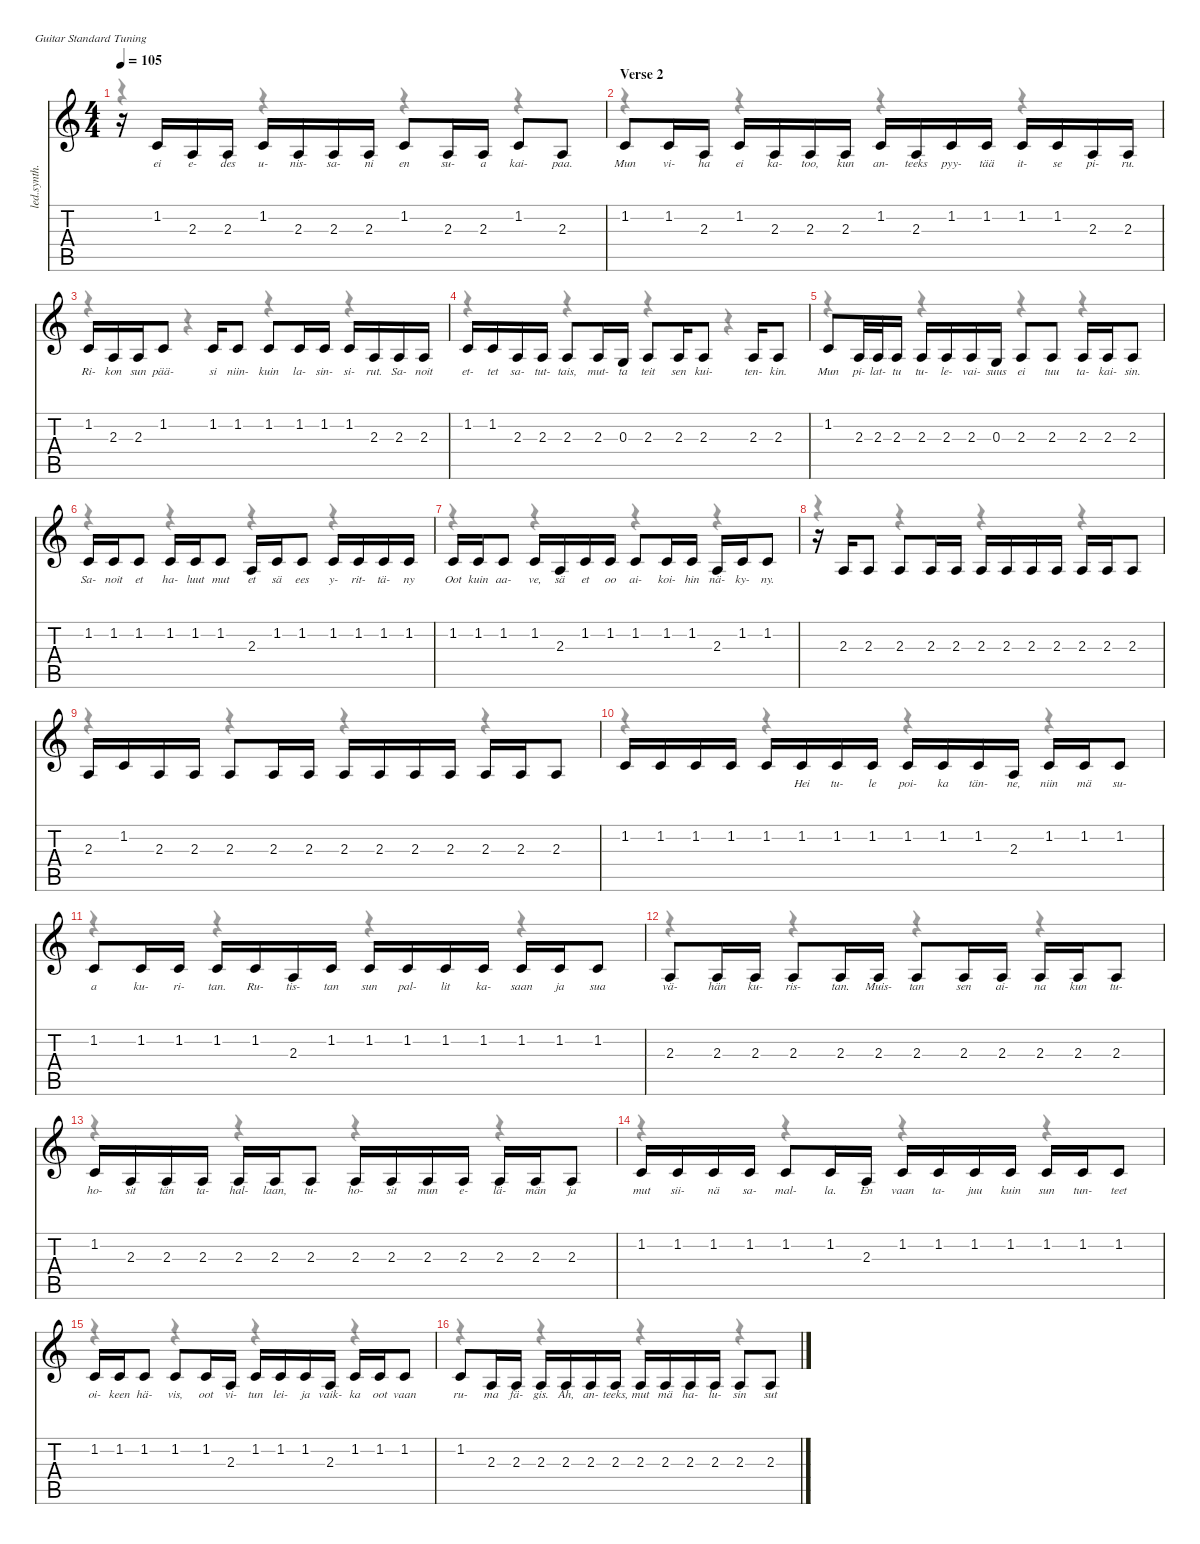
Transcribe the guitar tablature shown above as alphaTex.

\defaultSystemsLayout 4
\hideDynamics
\bracketExtendMode nobrackets
\otherSystemsTrackNameOrientation horizontal
\track ("Vocal" "led.synth.") {instrument lead6voice}
\staff {score tabs}
\tuning (E4 B3 G3 D3 A2 E2)
\voice
\ts (4 4)
\tempo 105
\clef g2
\ks c
r.16{dy f beam Up} 1.2.16{lyrics (0 "ei") lyrics (1 "") lyrics (2 "") lyrics (3 "") lyrics (4 "") beam Up} 2.3.16{lyrics (0 "e-") lyrics (1 "") lyrics (2 "") lyrics (3 "") lyrics (4 "") beam Up} 2.3.16{lyrics (0 "des") lyrics (1 "") lyrics (2 "") lyrics (3 "") lyrics (4 "") beam Up} 1.2.16{lyrics (0 "u-") lyrics (1 "") lyrics (2 "") lyrics (3 "") lyrics (4 "") beam Up} 2.3.16{lyrics (0 "nis-") lyrics (1 "") lyrics (2 "") lyrics (3 "") lyrics (4 "") beam Up} 2.3.16{lyrics (0 "sa-") lyrics (1 "") lyrics (2 "") lyrics (3 "") lyrics (4 "") beam Up} 2.3.16{lyrics (0 "ni") lyrics (1 "") lyrics (2 "") lyrics (3 "") lyrics (4 "") beam Up} 1.2.8{lyrics (0 "en") lyrics (1 "") lyrics (2 "") lyrics (3 "") lyrics (4 "") beam Up} 2.3.16{lyrics (0 "su-") lyrics (1 "") lyrics (2 "") lyrics (3 "") lyrics (4 "") beam Up} 2.3.16{lyrics (0 "a") lyrics (1 "") lyrics (2 "") lyrics (3 "") lyrics (4 "") beam Up} 1.2.8{lyrics (0 "kai-") lyrics (1 "") lyrics (2 "") lyrics (3 "") lyrics (4 "") beam Up} 2.3.8{lyrics (0 "paa.") lyrics (1 "") lyrics (2 "") lyrics (3 "") lyrics (4 "") beam Up} |
\section ("" "Verse 2")
1.2.8{lyrics (0 "Mun") lyrics (1 "") lyrics (2 "") lyrics (3 "") lyrics (4 "") beam Up} 1.2.16{lyrics (0 "vi-") lyrics (1 "") lyrics (2 "") lyrics (3 "") lyrics (4 "") beam Up} 2.3.16{lyrics (0 "ha") lyrics (1 "") lyrics (2 "") lyrics (3 "") lyrics (4 "") beam Up} 1.2.16{lyrics (0 "ei") lyrics (1 "") lyrics (2 "") lyrics (3 "") lyrics (4 "") beam Up} 2.3.16{lyrics (0 "ka-") lyrics (1 "") lyrics (2 "") lyrics (3 "") lyrics (4 "") beam Up} 2.3.16{lyrics (0 "too,") lyrics (1 "") lyrics (2 "") lyrics (3 "") lyrics (4 "") beam Up} 2.3.16{lyrics (0 "kun") lyrics (1 "") lyrics (2 "") lyrics (3 "") lyrics (4 "") beam Up} 1.2.16{lyrics (0 "an-") lyrics (1 "") lyrics (2 "") lyrics (3 "") lyrics (4 "") beam Up} 2.3.16{lyrics (0 "teeks") lyrics (1 "") lyrics (2 "") lyrics (3 "") lyrics (4 "") beam Up} 1.2.16{lyrics (0 "pyy-") lyrics (1 "") lyrics (2 "") lyrics (3 "") lyrics (4 "") beam Up} 1.2.16{lyrics (0 "tää") lyrics (1 "") lyrics (2 "") lyrics (3 "") lyrics (4 "") beam Up} 1.2.16{lyrics (0 "it-") lyrics (1 "") lyrics (2 "") lyrics (3 "") lyrics (4 "") beam Up} 1.2.16{lyrics (0 "se") lyrics (1 "") lyrics (2 "") lyrics (3 "") lyrics (4 "") beam Up} 2.3.16{lyrics (0 "pi-") lyrics (1 "") lyrics (2 "") lyrics (3 "") lyrics (4 "") beam Up} 2.3.16{lyrics (0 "ru.") lyrics (1 "") lyrics (2 "") lyrics (3 "") lyrics (4 "") beam Up} |
1.2.16{lyrics (0 "Ri-") lyrics (1 "") lyrics (2 "") lyrics (3 "") lyrics (4 "") beam Up} 2.3.16{lyrics (0 "kon") lyrics (1 "") lyrics (2 "") lyrics (3 "") lyrics (4 "") beam Up} 2.3.16{lyrics (0 "sun") lyrics (1 "") lyrics (2 "") lyrics (3 "") lyrics (4 "") beam Up} 1.2.8{lyrics (0 "pää-") lyrics (1 "") lyrics (2 "") lyrics (3 "") lyrics (4 "") beam Up} 1.2.16{lyrics (0 "si") lyrics (1 "") lyrics (2 "") lyrics (3 "") lyrics (4 "") beam Up} 1.2.8{lyrics (0 "niin-") lyrics (1 "") lyrics (2 "") lyrics (3 "") lyrics (4 "") beam Up} 1.2.8{lyrics (0 "kuin") lyrics (1 "") lyrics (2 "") lyrics (3 "") lyrics (4 "") beam Up} 1.2.16{lyrics (0 "la-") lyrics (1 "") lyrics (2 "") lyrics (3 "") lyrics (4 "") beam Up} 1.2.16{lyrics (0 "sin-") lyrics (1 "") lyrics (2 "") lyrics (3 "") lyrics (4 "") beam Up} 1.2.16{lyrics (0 "si-") lyrics (1 "") lyrics (2 "") lyrics (3 "") lyrics (4 "") beam Up} 2.3.16{lyrics (0 "rut.") lyrics (1 "") lyrics (2 "") lyrics (3 "") lyrics (4 "") beam Up} 2.3.16{lyrics (0 "Sa-") lyrics (1 "") lyrics (2 "") lyrics (3 "") lyrics (4 "") beam Up} 2.3.16{lyrics (0 "noit") lyrics (1 "") lyrics (2 "") lyrics (3 "") lyrics (4 "") beam Up} |
1.2.16{lyrics (0 "et-") lyrics (1 "") lyrics (2 "") lyrics (3 "") lyrics (4 "") beam Up} 1.2.16{lyrics (0 "tet") lyrics (1 "") lyrics (2 "") lyrics (3 "") lyrics (4 "") beam Up} 2.3.16{lyrics (0 "sa-") lyrics (1 "") lyrics (2 "") lyrics (3 "") lyrics (4 "") beam Up} 2.3.16{lyrics (0 "tut-") lyrics (1 "") lyrics (2 "") lyrics (3 "") lyrics (4 "") beam Up} 2.3.8{lyrics (0 "tais,") lyrics (1 "") lyrics (2 "") lyrics (3 "") lyrics (4 "") beam Up} 2.3.16{lyrics (0 "mut-") lyrics (1 "") lyrics (2 "") lyrics (3 "") lyrics (4 "") beam Up} 0.3.16{lyrics (0 "ta") lyrics (1 "") lyrics (2 "") lyrics (3 "") lyrics (4 "") beam Up} 2.3.8{lyrics (0 "teit") lyrics (1 "") lyrics (2 "") lyrics (3 "") lyrics (4 "") beam Up} 2.3.16{lyrics (0 "sen") lyrics (1 "") lyrics (2 "") lyrics (3 "") lyrics (4 "") beam Up} 2.3.8{lyrics (0 "kui-") lyrics (1 "") lyrics (2 "") lyrics (3 "") lyrics (4 "") beam Up} 2.3.16{lyrics (0 "ten-") lyrics (1 "") lyrics (2 "") lyrics (3 "") lyrics (4 "") beam Up} 2.3.8{lyrics (0 "kin.") lyrics (1 "") lyrics (2 "") lyrics (3 "") lyrics (4 "") beam Up} |
1.2.8{lyrics (0 "Mun") lyrics (1 "") lyrics (2 "") lyrics (3 "") lyrics (4 "") beam Up} 2.3.32{lyrics (0 "pi-") lyrics (1 "") lyrics (2 "") lyrics (3 "") lyrics (4 "") beam Up} 2.3.32{lyrics (0 "lat-") lyrics (1 "") lyrics (2 "") lyrics (3 "") lyrics (4 "") beam Up} 2.3.16{lyrics (0 "tu") lyrics (1 "") lyrics (2 "") lyrics (3 "") lyrics (4 "") beam Up} 2.3.16{lyrics (0 "tu-") lyrics (1 "") lyrics (2 "") lyrics (3 "") lyrics (4 "") beam Up} 2.3.16{lyrics (0 "le-") lyrics (1 "") lyrics (2 "") lyrics (3 "") lyrics (4 "") beam Up} 2.3.16{lyrics (0 "vai-") lyrics (1 "") lyrics (2 "") lyrics (3 "") lyrics (4 "") beam Up} 0.3.16{lyrics (0 "suus") lyrics (1 "") lyrics (2 "") lyrics (3 "") lyrics (4 "") beam Up} 2.3.8{lyrics (0 "ei") lyrics (1 "") lyrics (2 "") lyrics (3 "") lyrics (4 "") beam Up} 2.3.8{lyrics (0 "tuu") lyrics (1 "") lyrics (2 "") lyrics (3 "") lyrics (4 "") beam Up} 2.3.16{lyrics (0 "ta-") lyrics (1 "") lyrics (2 "") lyrics (3 "") lyrics (4 "") beam Up} 2.3.16{lyrics (0 "kai-") lyrics (1 "") lyrics (2 "") lyrics (3 "") lyrics (4 "") beam Up} 2.3.8{lyrics (0 "sin.") lyrics (1 "") lyrics (2 "") lyrics (3 "") lyrics (4 "") beam Up} |
1.2.16{lyrics (0 "Sa-") lyrics (1 "") lyrics (2 "") lyrics (3 "") lyrics (4 "") beam Up} 1.2.16{lyrics (0 "noit") lyrics (1 "") lyrics (2 "") lyrics (3 "") lyrics (4 "") beam Up} 1.2.8{lyrics (0 "et") lyrics (1 "") lyrics (2 "") lyrics (3 "") lyrics (4 "") beam Up} 1.2.16{lyrics (0 "ha-") lyrics (1 "") lyrics (2 "") lyrics (3 "") lyrics (4 "") beam Up} 1.2.16{lyrics (0 "luut") lyrics (1 "") lyrics (2 "") lyrics (3 "") lyrics (4 "") beam Up} 1.2.8{lyrics (0 "mut") lyrics (1 "") lyrics (2 "") lyrics (3 "") lyrics (4 "") beam Up} 2.3.16{lyrics (0 "et") lyrics (1 "") lyrics (2 "") lyrics (3 "") lyrics (4 "") beam Up} 1.2.16{lyrics (0 "sä") lyrics (1 "") lyrics (2 "") lyrics (3 "") lyrics (4 "") beam Up} 1.2.8{lyrics (0 "ees") lyrics (1 "") lyrics (2 "") lyrics (3 "") lyrics (4 "") beam Up} 1.2.16{lyrics (0 "y-") lyrics (1 "") lyrics (2 "") lyrics (3 "") lyrics (4 "") beam Up} 1.2.16{lyrics (0 "rit-") lyrics (1 "") lyrics (2 "") lyrics (3 "") lyrics (4 "") beam Up} 1.2.16{lyrics (0 "tä-") lyrics (1 "") lyrics (2 "") lyrics (3 "") lyrics (4 "") beam Up} 1.2.16{lyrics (0 "ny") lyrics (1 "") lyrics (2 "") lyrics (3 "") lyrics (4 "") beam Up} |
1.2.16{lyrics (0 "Oot") lyrics (1 "") lyrics (2 "") lyrics (3 "") lyrics (4 "") beam Up} 1.2.16{lyrics (0 "kuin") lyrics (1 "") lyrics (2 "") lyrics (3 "") lyrics (4 "") beam Up} 1.2.8{lyrics (0 "aa-") lyrics (1 "") lyrics (2 "") lyrics (3 "") lyrics (4 "") beam Up} 1.2.16{lyrics (0 "ve,") lyrics (1 "") lyrics (2 "") lyrics (3 "") lyrics (4 "") beam Up} 2.3.16{lyrics (0 "sä") lyrics (1 "") lyrics (2 "") lyrics (3 "") lyrics (4 "") beam Up} 1.2.16{lyrics (0 "et") lyrics (1 "") lyrics (2 "") lyrics (3 "") lyrics (4 "") beam Up} 1.2.16{lyrics (0 "oo") lyrics (1 "") lyrics (2 "") lyrics (3 "") lyrics (4 "") beam Up} 1.2.8{lyrics (0 "ai-") lyrics (1 "") lyrics (2 "") lyrics (3 "") lyrics (4 "") beam Up} 1.2.16{lyrics (0 "koi-") lyrics (1 "") lyrics (2 "") lyrics (3 "") lyrics (4 "") beam Up} 1.2.16{lyrics (0 "hin") lyrics (1 "") lyrics (2 "") lyrics (3 "") lyrics (4 "") beam Up} 2.3.16{lyrics (0 "nä-") lyrics (1 "") lyrics (2 "") lyrics (3 "") lyrics (4 "") beam Up} 1.2.16{lyrics (0 "ky-") lyrics (1 "") lyrics (2 "") lyrics (3 "") lyrics (4 "") beam Up} 1.2.8{lyrics (0 "ny.") lyrics (1 "") lyrics (2 "") lyrics (3 "") lyrics (4 "") beam Up} |
r.16{beam Up} 2.3.16{beam Up} 2.3.8{beam Up} 2.3.8{beam Up} 2.3.16{beam Up} 2.3.16{beam Up} 2.3.16{beam Up} 2.3.16{beam Up} 2.3.16{beam Up} 2.3.16{beam Up} 2.3.16{beam Up} 2.3.16{beam Up} 2.3.8{beam Up} |
2.3.16{beam Up} 1.2.16{beam Up} 2.3.16{beam Up} 2.3.16{beam Up} 2.3.8{beam Up} 2.3.16{beam Up} 2.3.16{beam Up} 2.3.16{beam Up} 2.3.16{beam Up} 2.3.16{beam Up} 2.3.16{beam Up} 2.3.16{beam Up} 2.3.16{beam Up} 2.3.8{beam Up} |
1.2.16{beam Up} 1.2.16{beam Up} 1.2.16{beam Up} 1.2.16{beam Up} 1.2.16{beam Up} 1.2.16{lyrics (0 "Hei") lyrics (1 "") lyrics (2 "") lyrics (3 "") lyrics (4 "") beam Up} 1.2.16{lyrics (0 "tu-") lyrics (1 "") lyrics (2 "") lyrics (3 "") lyrics (4 "") beam Up} 1.2.16{lyrics (0 "le") lyrics (1 "") lyrics (2 "") lyrics (3 "") lyrics (4 "") beam Up} 1.2.16{lyrics (0 "poi-") lyrics (1 "") lyrics (2 "") lyrics (3 "") lyrics (4 "") beam Up} 1.2.16{lyrics (0 "ka") lyrics (1 "") lyrics (2 "") lyrics (3 "") lyrics (4 "") beam Up} 1.2.16{lyrics (0 "tän-") lyrics (1 "") lyrics (2 "") lyrics (3 "") lyrics (4 "") beam Up} 2.3.16{lyrics (0 "ne,") lyrics (1 "") lyrics (2 "") lyrics (3 "") lyrics (4 "") beam Up} 1.2.16{lyrics (0 "niin") lyrics (1 "") lyrics (2 "") lyrics (3 "") lyrics (4 "") beam Up} 1.2.16{lyrics (0 "mä") lyrics (1 "") lyrics (2 "") lyrics (3 "") lyrics (4 "") beam Up} 1.2.8{lyrics (0 "su-") lyrics (1 "") lyrics (2 "") lyrics (3 "") lyrics (4 "") beam Up} |
1.2.8{lyrics (0 "a") lyrics (1 "") lyrics (2 "") lyrics (3 "") lyrics (4 "") beam Up} 1.2.16{lyrics (0 "ku-") lyrics (1 "") lyrics (2 "") lyrics (3 "") lyrics (4 "") beam Up} 1.2.16{lyrics (0 "ri-") lyrics (1 "") lyrics (2 "") lyrics (3 "") lyrics (4 "") beam Up} 1.2.16{lyrics (0 "tan.") lyrics (1 "") lyrics (2 "") lyrics (3 "") lyrics (4 "") beam Up} 1.2.16{lyrics (0 "Ru-") lyrics (1 "") lyrics (2 "") lyrics (3 "") lyrics (4 "") beam Up} 2.3.16{lyrics (0 "tis-") lyrics (1 "") lyrics (2 "") lyrics (3 "") lyrics (4 "") beam Up} 1.2.16{lyrics (0 "tan") lyrics (1 "") lyrics (2 "") lyrics (3 "") lyrics (4 "") beam Up} 1.2.16{lyrics (0 "sun") lyrics (1 "") lyrics (2 "") lyrics (3 "") lyrics (4 "") beam Up} 1.2.16{lyrics (0 "pal-") lyrics (1 "") lyrics (2 "") lyrics (3 "") lyrics (4 "") beam Up} 1.2.16{lyrics (0 "lit") lyrics (1 "") lyrics (2 "") lyrics (3 "") lyrics (4 "") beam Up} 1.2.16{lyrics (0 "ka-") lyrics (1 "") lyrics (2 "") lyrics (3 "") lyrics (4 "") beam Up} 1.2.16{lyrics (0 "saan") lyrics (1 "") lyrics (2 "") lyrics (3 "") lyrics (4 "") beam Up} 1.2.16{lyrics (0 "ja") lyrics (1 "") lyrics (2 "") lyrics (3 "") lyrics (4 "") beam Up} 1.2.8{lyrics (0 "sua") lyrics (1 "") lyrics (2 "") lyrics (3 "") lyrics (4 "") beam Up} |
2.3.8{lyrics (0 "vä-") lyrics (1 "") lyrics (2 "") lyrics (3 "") lyrics (4 "") beam Up} 2.3.16{lyrics (0 "hän") lyrics (1 "") lyrics (2 "") lyrics (3 "") lyrics (4 "") beam Up} 2.3.16{lyrics (0 "ku-") lyrics (1 "") lyrics (2 "") lyrics (3 "") lyrics (4 "") beam Up} 2.3.8{lyrics (0 "ris-") lyrics (1 "") lyrics (2 "") lyrics (3 "") lyrics (4 "") beam Up} 2.3.16{lyrics (0 "tan.") lyrics (1 "") lyrics (2 "") lyrics (3 "") lyrics (4 "") beam Up} 2.3.16{lyrics (0 "Muis-") lyrics (1 "") lyrics (2 "") lyrics (3 "") lyrics (4 "") beam Up} 2.3.8{lyrics (0 "tan") lyrics (1 "") lyrics (2 "") lyrics (3 "") lyrics (4 "") beam Up} 2.3.16{lyrics (0 "sen") lyrics (1 "") lyrics (2 "") lyrics (3 "") lyrics (4 "") beam Up} 2.3.16{lyrics (0 "ai-") lyrics (1 "") lyrics (2 "") lyrics (3 "") lyrics (4 "") beam Up} 2.3.16{lyrics (0 "na") lyrics (1 "") lyrics (2 "") lyrics (3 "") lyrics (4 "") beam Up} 2.3.16{lyrics (0 "kun") lyrics (1 "") lyrics (2 "") lyrics (3 "") lyrics (4 "") beam Up} 2.3.8{lyrics (0 "tu-") lyrics (1 "") lyrics (2 "") lyrics (3 "") lyrics (4 "") beam Up} |
1.2.16{lyrics (0 "ho-") lyrics (1 "") lyrics (2 "") lyrics (3 "") lyrics (4 "") beam Up} 2.3.16{lyrics (0 "sit") lyrics (1 "") lyrics (2 "") lyrics (3 "") lyrics (4 "") beam Up} 2.3.16{lyrics (0 "tän") lyrics (1 "") lyrics (2 "") lyrics (3 "") lyrics (4 "") beam Up} 2.3.16{lyrics (0 "ta-") lyrics (1 "") lyrics (2 "") lyrics (3 "") lyrics (4 "") beam Up} 2.3.16{lyrics (0 "hal-") lyrics (1 "") lyrics (2 "") lyrics (3 "") lyrics (4 "") beam Up} 2.3.16{lyrics (0 "laan,") lyrics (1 "") lyrics (2 "") lyrics (3 "") lyrics (4 "") beam Up} 2.3.8{lyrics (0 "tu-") lyrics (1 "") lyrics (2 "") lyrics (3 "") lyrics (4 "") beam Up} 2.3.16{lyrics (0 "ho-") lyrics (1 "") lyrics (2 "") lyrics (3 "") lyrics (4 "") beam Up} 2.3.16{lyrics (0 "sit") lyrics (1 "") lyrics (2 "") lyrics (3 "") lyrics (4 "") beam Up} 2.3.16{lyrics (0 "mun") lyrics (1 "") lyrics (2 "") lyrics (3 "") lyrics (4 "") beam Up} 2.3.16{lyrics (0 "e-") lyrics (1 "") lyrics (2 "") lyrics (3 "") lyrics (4 "") beam Up} 2.3.16{lyrics (0 "lä-") lyrics (1 "") lyrics (2 "") lyrics (3 "") lyrics (4 "") beam Up} 2.3.16{lyrics (0 "män") lyrics (1 "") lyrics (2 "") lyrics (3 "") lyrics (4 "") beam Up} 2.3.8{lyrics (0 "ja") lyrics (1 "") lyrics (2 "") lyrics (3 "") lyrics (4 "") beam Up} |
1.2.16{lyrics (0 "mut") lyrics (1 "") lyrics (2 "") lyrics (3 "") lyrics (4 "") beam Up} 1.2.16{lyrics (0 "sii-") lyrics (1 "") lyrics (2 "") lyrics (3 "") lyrics (4 "") beam Up} 1.2.16{lyrics (0 "nä") lyrics (1 "") lyrics (2 "") lyrics (3 "") lyrics (4 "") beam Up} 1.2.16{lyrics (0 "sa-") lyrics (1 "") lyrics (2 "") lyrics (3 "") lyrics (4 "") beam Up} 1.2.8{lyrics (0 "mal-") lyrics (1 "") lyrics (2 "") lyrics (3 "") lyrics (4 "") beam Up} 1.2.16{lyrics (0 "la.") lyrics (1 "") lyrics (2 "") lyrics (3 "") lyrics (4 "") beam Up} 2.3.16{lyrics (0 "En") lyrics (1 "") lyrics (2 "") lyrics (3 "") lyrics (4 "") beam Up} 1.2.16{lyrics (0 "vaan") lyrics (1 "") lyrics (2 "") lyrics (3 "") lyrics (4 "") beam Up} 1.2.16{lyrics (0 "ta-") lyrics (1 "") lyrics (2 "") lyrics (3 "") lyrics (4 "") beam Up} 1.2.16{lyrics (0 "juu") lyrics (1 "") lyrics (2 "") lyrics (3 "") lyrics (4 "") beam Up} 1.2.16{lyrics (0 "kuin") lyrics (1 "") lyrics (2 "") lyrics (3 "") lyrics (4 "") beam Up} 1.2.16{lyrics (0 "sun") lyrics (1 "") lyrics (2 "") lyrics (3 "") lyrics (4 "") beam Up} 1.2.16{lyrics (0 "tun-") lyrics (1 "") lyrics (2 "") lyrics (3 "") lyrics (4 "") beam Up} 1.2.8{lyrics (0 "teet") lyrics (1 "") lyrics (2 "") lyrics (3 "") lyrics (4 "") beam Up} |
1.2.16{lyrics (0 "oi-") lyrics (1 "") lyrics (2 "") lyrics (3 "") lyrics (4 "") beam Up} 1.2.16{lyrics (0 "keen") lyrics (1 "") lyrics (2 "") lyrics (3 "") lyrics (4 "") beam Up} 1.2.8{lyrics (0 "hä-") lyrics (1 "") lyrics (2 "") lyrics (3 "") lyrics (4 "") beam Up} 1.2.8{lyrics (0 "vis,") lyrics (1 "") lyrics (2 "") lyrics (3 "") lyrics (4 "") beam Up} 1.2.16{lyrics (0 "oot") lyrics (1 "") lyrics (2 "") lyrics (3 "") lyrics (4 "") beam Up} 2.3.16{lyrics (0 "vi-") lyrics (1 "") lyrics (2 "") lyrics (3 "") lyrics (4 "") beam Up} 1.2.16{lyrics (0 "tun") lyrics (1 "") lyrics (2 "") lyrics (3 "") lyrics (4 "") beam Up} 1.2.16{lyrics (0 "lei-") lyrics (1 "") lyrics (2 "") lyrics (3 "") lyrics (4 "") beam Up} 1.2.16{lyrics (0 "ja") lyrics (1 "") lyrics (2 "") lyrics (3 "") lyrics (4 "") beam Up} 2.3.16{lyrics (0 "vaik-") lyrics (1 "") lyrics (2 "") lyrics (3 "") lyrics (4 "") beam Up} 1.2.16{lyrics (0 "ka") lyrics (1 "") lyrics (2 "") lyrics (3 "") lyrics (4 "") beam Up} 1.2.16{lyrics (0 "oot") lyrics (1 "") lyrics (2 "") lyrics (3 "") lyrics (4 "") beam Up} 1.2.8{lyrics (0 "vaan") lyrics (1 "") lyrics (2 "") lyrics (3 "") lyrics (4 "") beam Up} |
1.2.8{lyrics (0 "ru-") lyrics (1 "") lyrics (2 "") lyrics (3 "") lyrics (4 "") beam Up} 2.3.16{lyrics (0 "ma") lyrics (1 "") lyrics (2 "") lyrics (3 "") lyrics (4 "") beam Up} 2.3.16{lyrics (0 "fä-") lyrics (1 "") lyrics (2 "") lyrics (3 "") lyrics (4 "") beam Up} 2.3.16{lyrics (0 "gis.") lyrics (1 "") lyrics (2 "") lyrics (3 "") lyrics (4 "") beam Up} 2.3.16{lyrics (0 "Äh,") lyrics (1 "") lyrics (2 "") lyrics (3 "") lyrics (4 "") beam Up} 2.3.16{lyrics (0 "an-") lyrics (1 "") lyrics (2 "") lyrics (3 "") lyrics (4 "") beam Up} 2.3.16{lyrics (0 "teeks,") lyrics (1 "") lyrics (2 "") lyrics (3 "") lyrics (4 "") beam Up} 2.3.16{lyrics (0 "mut") lyrics (1 "") lyrics (2 "") lyrics (3 "") lyrics (4 "") beam Up} 2.3.16{lyrics (0 "mä") lyrics (1 "") lyrics (2 "") lyrics (3 "") lyrics (4 "") beam Up} 2.3.16{lyrics (0 "ha-") lyrics (1 "") lyrics (2 "") lyrics (3 "") lyrics (4 "") beam Up} 2.3.16{lyrics (0 "lu-") lyrics (1 "") lyrics (2 "") lyrics (3 "") lyrics (4 "") beam Up} 2.3.8{lyrics (0 "sin") lyrics (1 "") lyrics (2 "") lyrics (3 "") lyrics (4 "") beam Up} 2.3.8{lyrics (0 "sut") lyrics (1 "") lyrics (2 "") lyrics (3 "") lyrics (4 "") beam Up}
\voice
\clef g2
\ottava regular
\simile none
\ks c
r.4{dy mf beam Down} r.4{beam Down} r.4{beam Down} r.4{beam Down} |
r.4{beam Down} r.4{beam Down} r.4{beam Down} r.4{beam Down} |
r.4{beam Down} r.4{beam Down} r.4{beam Down} r.4{beam Down} |
r.4{beam Down} r.4{beam Down} r.4{beam Down} r.4{beam Down} |
r.4{beam Down} r.4{beam Down} r.4{beam Down} r.4{beam Down} |
r.4{beam Down} r.4{beam Down} r.4{beam Down} r.4{beam Down} |
r.4{beam Down} r.4{beam Down} r.4{beam Down} r.4{beam Down} |
r.4{beam Down} r.4{beam Down} r.4{beam Down} r.4{beam Down} |
r.4{beam Down} r.4{beam Down} r.4{beam Down} r.4{beam Down} |
r.4{beam Down} r.4{beam Down} r.4{beam Down} r.4{beam Down} |
r.4{beam Down} r.4{beam Down} r.4{beam Down} r.4{beam Down} |
r.4{beam Down} r.4{beam Down} r.4{beam Down} r.4{beam Down} |
r.4{beam Down} r.4{beam Down} r.4{beam Down} r.4{beam Down} |
r.4{beam Down} r.4{beam Down} r.4{beam Down} r.4{beam Down} |
r.4{beam Down} r.4{beam Down} r.4{beam Down} r.4{beam Down} |
r.4{beam Down} r.4{beam Down} r.4{beam Down} r.4{beam Down}
